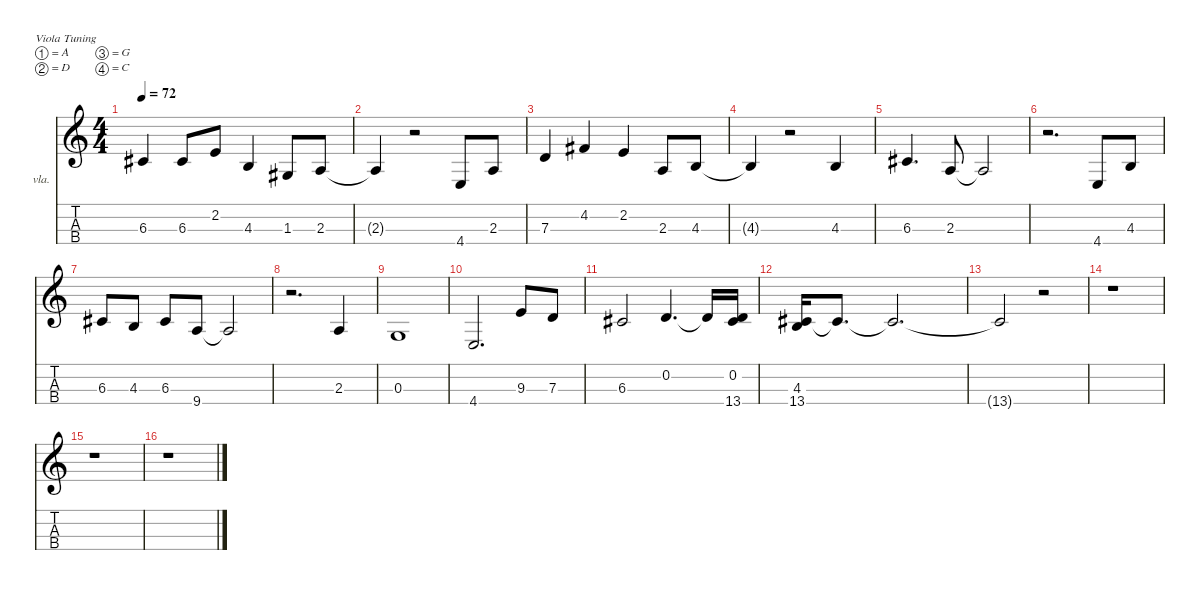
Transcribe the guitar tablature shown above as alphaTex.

\hideDynamics
\bracketExtendMode nobrackets
\firstSystemTrackNameOrientation horizontal
\otherSystemsTrackNameOrientation horizontal
\track ("Viola" "vla.") {instrument viola}
\staff {score tabs}
\tuning (A4 D4 G3 C3)
\ts (4 4)
\tempo 72
\clef g2
\ks aminor
6.3{acc #}.4{dy mf beam Up} 6.3{acc #}.8{beam Up} 2.2.8{beam Up} 4.3.4{beam Up} 1.3{acc #}.8{beam Up} 2.3.8{beam Up} |
2.3{t}.4{beam Up} r.2{beam Up} 4.4.8{beam Up} 2.3.8{beam Up} |
7.3.4{beam Up} 4.2{acc #}.4{beam Up} 2.2.4{beam Up} 2.3.8{beam Up} 4.3.8{beam Up} |
4.3{t}.4{beam Up} r.2{beam Up} 4.3.4{beam Up} |
6.3{acc #}.4{d beam Up} 2.3.8{beam Up} 2.3{t}.2{beam Up} |
r.2{d beam Down} 4.4.8{beam Up} 4.3.8{beam Up} |
6.3{acc #}.8{beam Up} 4.3.8{beam Up} 6.3{acc #}.8{beam Up} 9.4.8{beam Up} 9.4{t}.2{beam Up} |
r.2{d beam Down} 2.3.4{beam Up} |
0.3.1{beam Up} |
4.4.2{d beam Up} 9.3.8{beam Up} 7.3.8{beam Up} |
6.3{acc #}.2{beam Up} 0.2.4{d beam Up} 0.2{t}.16{beam Up} (13.4{acc #} 0.2).16{beam Up} |
(4.3 13.4{acc #}).16{beam Up} 13.4{t acc #}.8{d beam Up} 13.4{t acc #}.2{d beam Up} |
13.4{t acc #}.2{beam Up} r.2{beam Up} |
r.1{beam Down} |
r.1{beam Down} |
r.1{beam Down}
